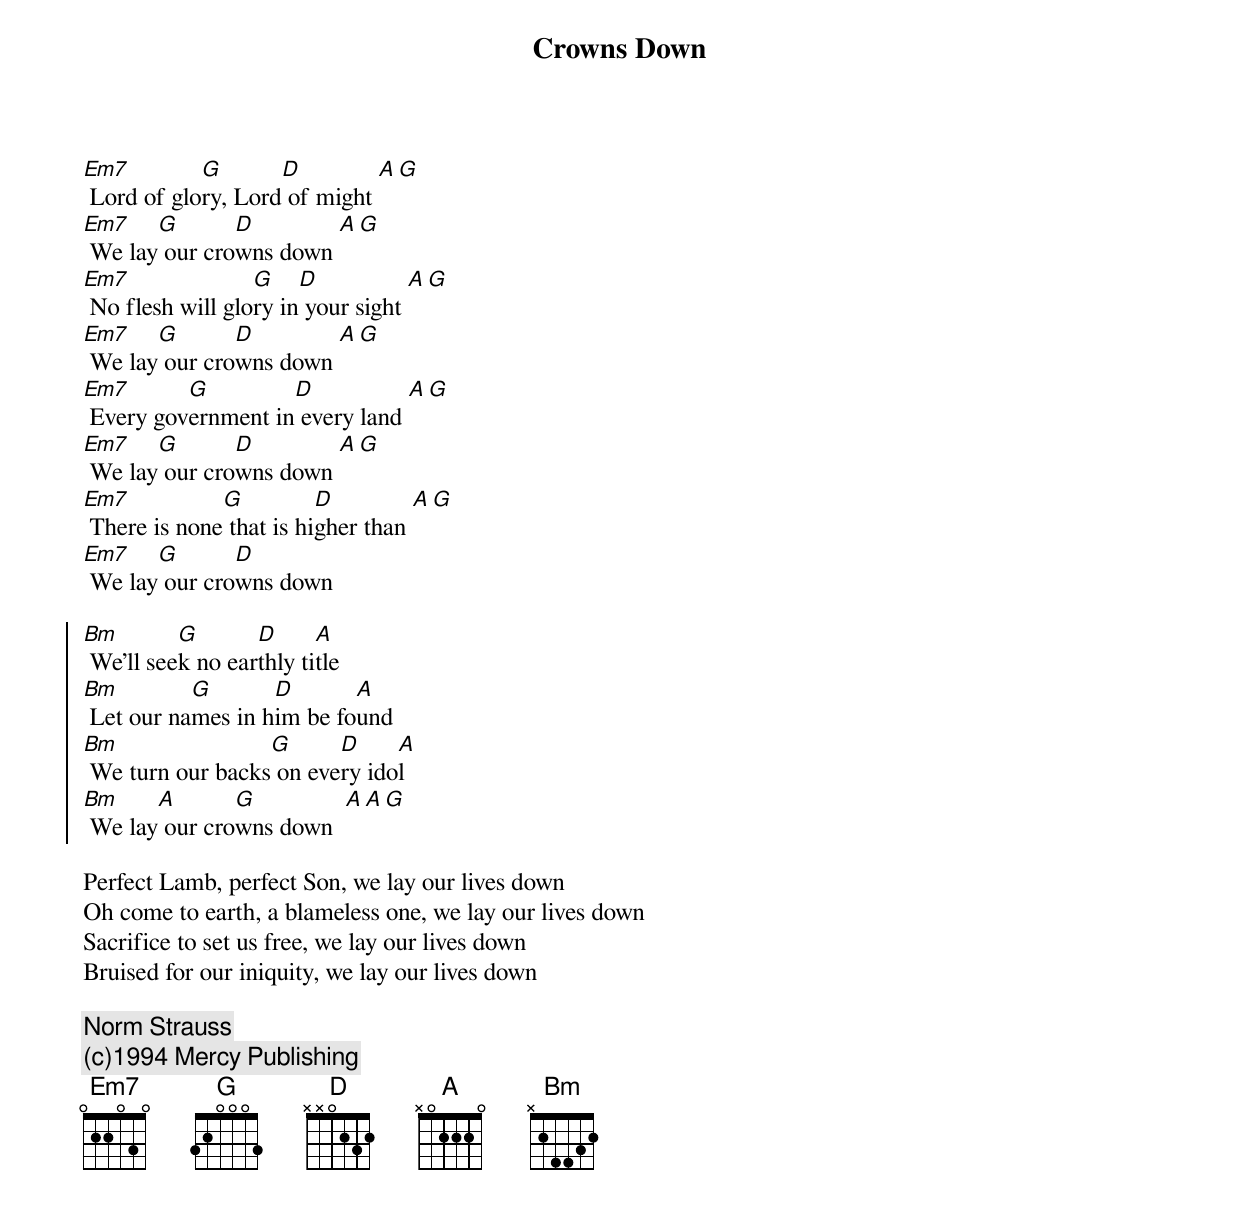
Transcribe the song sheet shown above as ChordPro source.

{t:Crowns Down}
[Em7] Lord of glo[G]ry, Lord[D] of might [A][G]
[Em7] We lay[G] our cro[D]wns down [A][G]
[Em7] No flesh will glo[G]ry in[D] your sight [A][G]
[Em7] We lay[G] our cro[D]wns down [A][G]
[Em7] Every gov[G]ernment in[D] every land [A][G]
[Em7] We lay[G] our cro[D]wns down [A][G]
[Em7] There is none[G] that is hi[D]gher than [A][G]
[Em7] We lay[G] our cro[D]wns down

{soc}
[Bm] We'll see[G]k no ear[D]thly ti[A]tle
[Bm] Let our na[G]mes in h[D]im be fo[A]und
[Bm] We turn our backs[G] on eve[D]ry ido[A]l
[Bm] We lay[A] our cro[G]wns down  [A][A][G]
{eoc}

Perfect Lamb, perfect Son, we lay our lives down
Oh come to earth, a blameless one, we lay our lives down
Sacrifice to set us free, we lay our lives down
Bruised for our iniquity, we lay our lives down

{c:Norm Strauss}
{c:(c)1994 Mercy Publishing}
